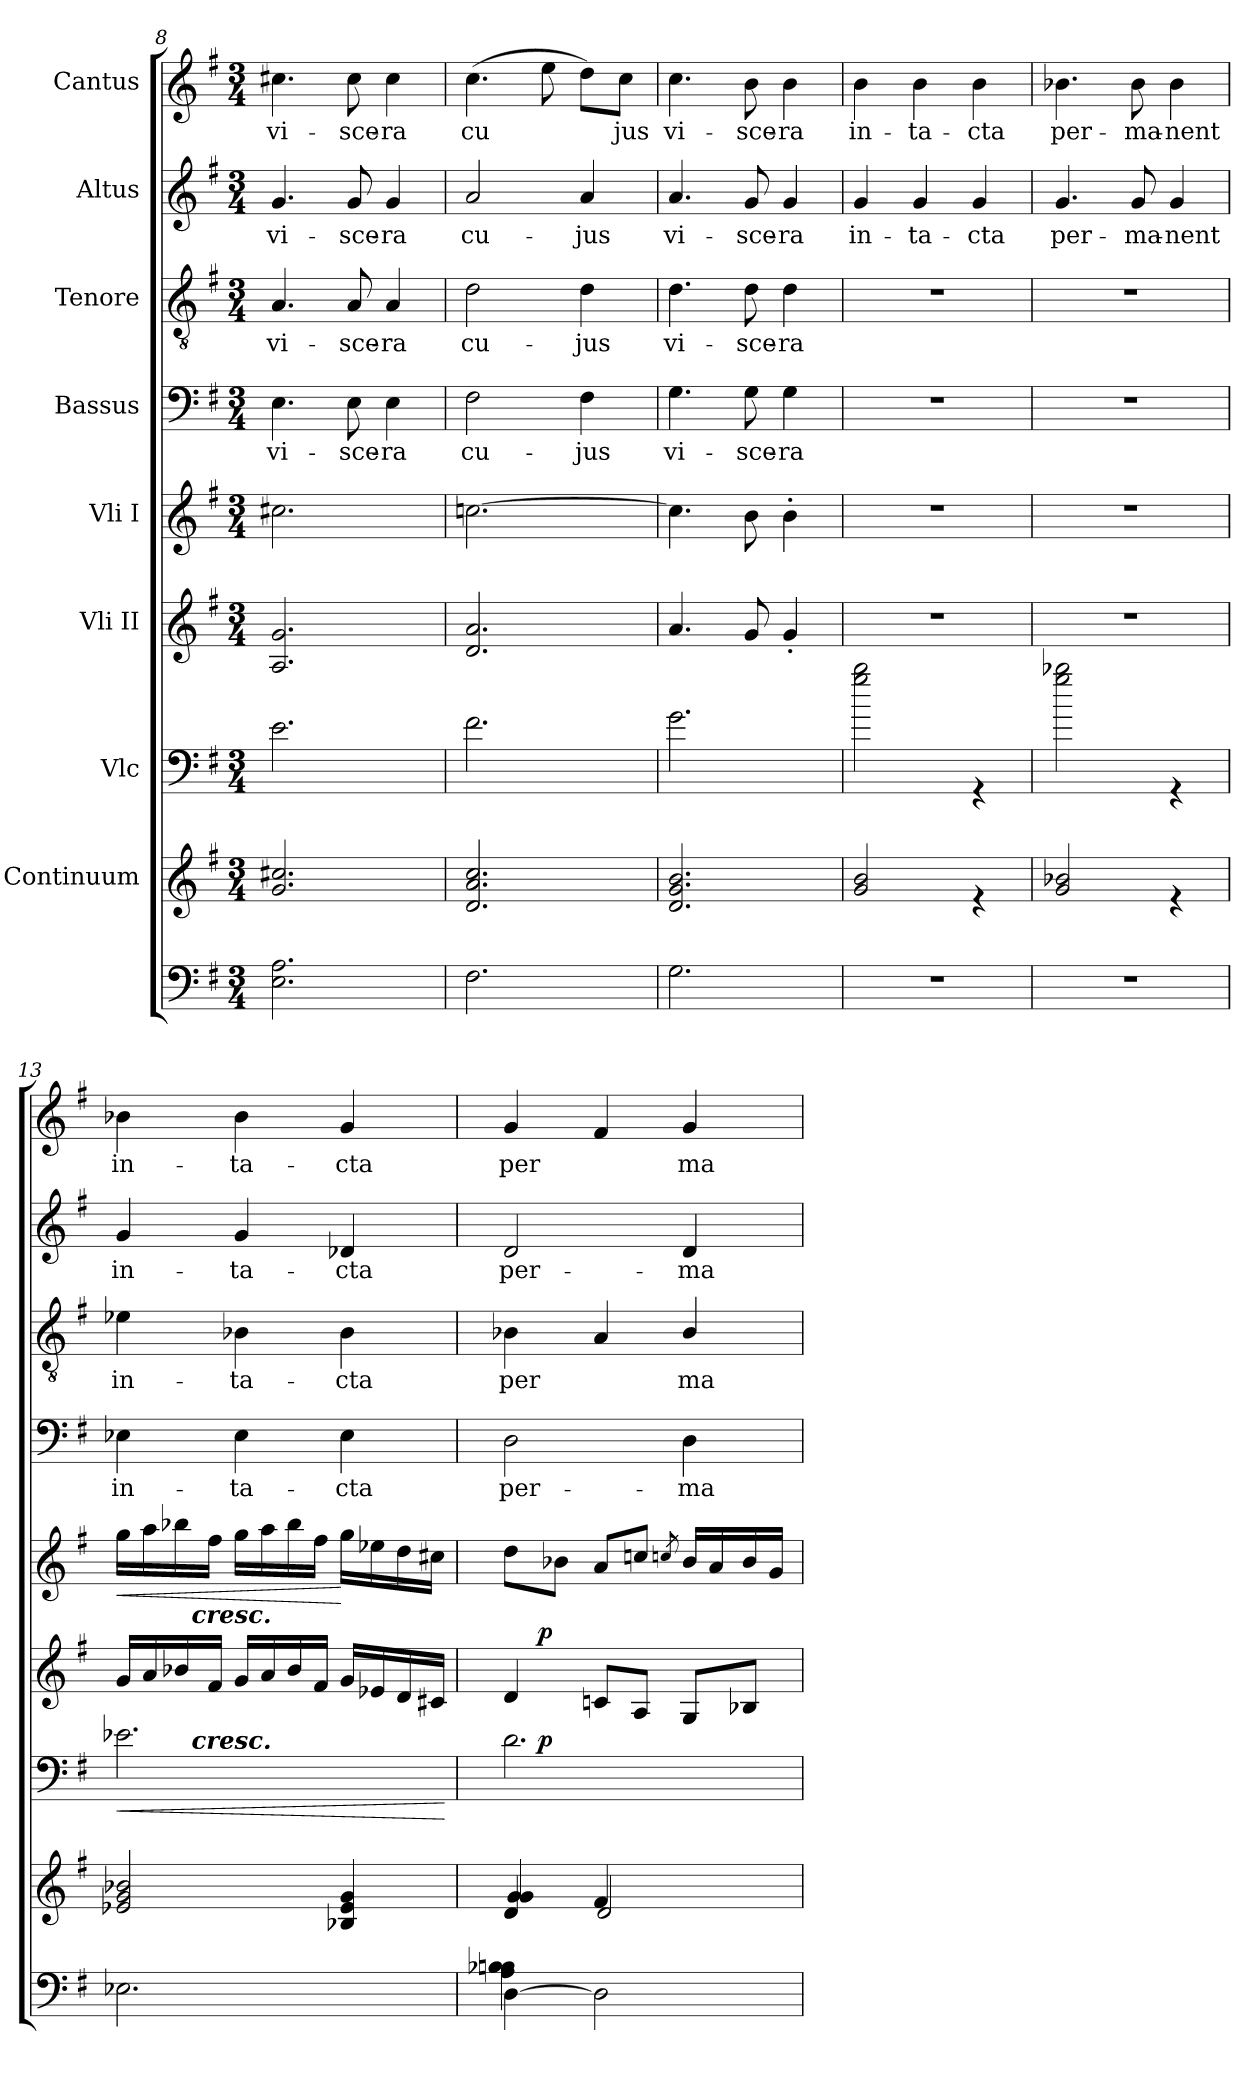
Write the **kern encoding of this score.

**kern	**kern	**kern	**dynam	**kern	**dynam	**kern	**dynam	**kern	**text	**kern	**text	**kern	**text	**kern	**text
*part9	*part8	*part7	*part7	*part6	*part6	*part5	*part5	*part4	*part4	*part3	*part3	*part2	*part2	*part1	*part1
*staff9	*staff8	*staff7	*staff7	*staff6	*staff6	*staff5	*staff5	*staff4	*staff4	*staff3	*staff3	*staff2	*staff2	*staff1	*staff1
*	*I"Continuum	*I"Vlc	*	*I"Vli II	*	*I"Vli I	*	*I"Bassus	*	*I"Tenore	*	*I"Altus	*	*I"Cantus	*
*clefF4	*clefG2	*clefF4	*	*clefG2	*	*clefG2	*	*clefF4	*	*clefGv2	*	*clefG2	*	*clefG2	*
*	*	*ITrd7c12	*	*	*	*	*	*	*	*	*	*	*	*	*
*k[f#]	*k[f#]	*k[f#]	*	*k[f#]	*	*k[f#]	*	*k[f#]	*	*k[f#]	*	*k[f#]	*	*k[f#]	*
*G:	*G:	*G:	*	*G:	*	*G:	*	*G:	*	*G:	*	*G:	*	*G:	*
*M3/4	*M3/4	*M3/4	*	*M3/4	*	*M3/4	*	*M3/4	*	*M3/4	*	*M3/4	*	*M3/4	*
=8	=8	=8	=8	=8	=8	=8	=8	=8	=8	=8	=8	=8	=8	=8	=8
!	!	!	!	!	!	!	!	!	!LO:LY:b	!	!LO:LY:b	!	!LO:LY:b	!	!LO:LY:b
2.E\ 2.A\	2.g/ 2.cc#X/	2.E\	.	2.A/ 2.g/	.	2.cc#X\	.	4.E\	vi-	4.A/	vi-	4.g/	vi-	4.cc#X\	vi-
!	!	!	!	!	!	!	!	!	!LO:LY:b	!	!LO:LY:b	!	!LO:LY:b	!	!LO:LY:b
.	.	.	.	.	.	.	.	8E\	-sce-	8A/	-sce-	8g/	-sce-	8cc#\	-sce-
!	!	!	!	!	!	!	!	!	!LO:LY:b	!	!LO:LY:b	!	!LO:LY:b	!	!LO:LY:b
.	.	.	.	.	.	.	.	4E\	-ra	4A/	-ra	4g/	-ra	4cc#\	-ra
=9	=9	=9	=9	=9	=9	=9	=9	=9	=9	=9	=9	=9	=9	=9	=9
!	!	!	!	!	!	!	!	!	!LO:LY:b	!	!LO:LY:b	!	!LO:LY:b	!	!LO:LY:b
2.F#\	2.d/ 2.a/ 2.cc/	2.F#\	.	2.d/ 2.a/	.	[>2.ccni\	.	2F#\	cu-	2d\	cu-	2a/	cu-	(>4.cc\	cu
.	.	.	.	.	.	.	.	.	.	.	.	.	.	8ee\	.
!	!	!	!	!	!	!	!	!	!LO:LY:b	!	!LO:LY:b	!	!LO:LY:b	!	!
.	.	.	.	.	.	.	.	4F#\	-jus	4d\	-jus	4a/	-jus	8dd\L)	.
!	!	!	!	!	!	!	!	!	!	!	!	!	!	!	!LO:LY:b
.	.	.	.	.	.	.	.	.	.	.	.	.	.	8cc\J	jus
=10	=10	=10	=10	=10	=10	=10	=10	=10	=10	=10	=10	=10	=10	=10	=10
!	!	!	!	!	!	!	!	!	!LO:LY:b	!	!LO:LY:b	!	!LO:LY:b	!	!LO:LY:b
2.G\	2.d/ 2.g/ 2.b/	2.G\	.	4.a/	.	4.cc\]	.	4.G\	vi-	4.d\	vi-	4.a/	vi-	4.cc\	vi-
!	!	!	!	!	!	!	!	!	!LO:LY:b	!	!LO:LY:b	!	!LO:LY:b	!	!LO:LY:b
.	.	.	.	8g/	.	8b\	.	8G\	-sce-	8d\	-sce-	8g/	-sce-	8b\	-sce-
!	!	!	!	!	!	!	!	!	!LO:LY:b	!	!LO:LY:b	!	!LO:LY:b	!	!LO:LY:b
.	.	.	.	4g'</	.	4b'>\	.	4G\	-ra	4d\	-ra	4g/	-ra	4b\	-ra
=11	=11	=11	=11	=11	=11	=11	=11	=11	=11	=11	=11	=11	=11	=11	=11
!	!	!	!	!	!	!	!	!	!	!	!	!	!LO:LY:b	!	!LO:LY:b
2.r	2g/ 2b/	2g\ 2b\	.	2.r	.	2.r	.	2.r	.	2.r	.	4g/	in-	4b\	in-
!	!	!	!	!	!	!	!	!	!	!	!	!	!LO:LY:b	!	!LO:LY:b
.	.	.	.	.	.	.	.	.	.	.	.	4g/	-ta-	4b\	-ta-
!	!	!	!	!	!	!	!	!	!	!	!	!	!LO:LY:b	!	!LO:LY:b
.	4re	4rGG	.	.	.	.	.	.	.	.	.	4g/	-cta	4b\	-cta
!!LO:LB:g=z
=12	=12	=12	=12	=12	=12	=12	=12	=12	=12	=12	=12	=12	=12	=12	=12
!	!	!	!	!	!	!	!	!	!	!	!	!	!LO:LY:b	!	!LO:LY:b
2.r	2g/ 2b-X/	2g\ 2b-X\	.	2.r	.	2.r	.	2.r	.	2.r	.	4.g/	per-	4.b-X\	per-
!	!	!	!	!	!	!	!	!	!	!	!	!	!LO:LY:b	!	!LO:LY:b
.	.	.	.	.	.	.	.	.	.	.	.	8g/	-ma-	8b-\	-ma-
!	!	!	!	!	!	!	!	!	!	!	!	!	!LO:LY:b	!	!LO:LY:b
.	4re	4rGG	.	.	.	.	.	.	.	.	.	4g/	-nent	4b-\	-nent
=13	=13	=13	=13	=13	=13	=13	=13	=13	=13	=13	=13	=13	=13	=13	=13
!	!	!	!LO:HP:b	!	!	!	!LO:HP:b	!	!LO:LY:b	!	!LO:LY:b	!	!LO:LY:b	!	!LO:LY:b
*	*	*^	*	*	*	*^	*	*	*	*	*	*	*	*	*
2.E-X\	2e-X/ 2g/ 2b-X/	2.E-X\	8ryy	<	16g/LL	.	16gg\LL	8ryy	<	4E-X\	in-	4e-X\	in-	4g/	in-	4b-X\	in-
.	.	.	.	.	16a/	.	16aa\	.	.	.	.	.	.	.	.	.	.
.	.	.	32ryy	.	16b-X/	.	16bb-X\	32ryy	.	.	.	.	.	.	.	.	.
!	!	!	!	!	!	!	!	!LO:TX:b:Bi:t=cresc.	!	!	!	!	!	!	!	!	!
!	!	!	!LO:TX:a:Bi:t=cresc.	!	!	!	!	!	!	!	!	!	!	!	!	!	!
.	.	.	2ryy	.	.	.	.	2ryy	.	.	.	.	.	.	.	.	.
.	.	.	.	.	16f#/JJ	.	16ff#\JJ	.	.	.	.	.	.	.	.	.	.
!	!	!	!	!	!	!	!	!	!	!	!LO:LY:b	!	!LO:LY:b	!	!LO:LY:b	!	!LO:LY:b
.	.	.	.	.	16g/LL	.	16gg\LL	.	.	4E-\	-ta-	4B-X\	-ta-	4g/	-ta-	4b-\	-ta-
.	.	.	.	.	16a/	.	16aa\	.	.	.	.	.	.	.	.	.	.
.	.	.	.	.	16b-/	.	16bb-\	.	.	.	.	.	.	.	.	.	.
.	.	.	.	.	16f#/JJ	.	16ff#\JJ	.	.	.	.	.	.	.	.	.	.
!	!	!	!	!	!	!	!	!	!	!	!LO:LY:b	!	!LO:LY:b	!	!LO:LY:b	!	!LO:LY:b
.	4B-X/ 4e-/ 4g/	.	.	.	16g/LL	.	16gg\LL	.	[	4E-\	-cta	4B-\	-cta	4d-X/	-cta	4g/	-cta
.	.	.	.	.	16e-X/	.	16ee-X\	.	.	.	.	.	.	.	.	.	.
.	.	.	.	.	16d/	.	16dd\	.	.	.	.	.	.	.	.	.	.
.	.	.	16.ryy	.	.	.	.	16.ryy	.	.	.	.	.	.	.	.	.
.	.	.	.	.	16c#X/JJ	.	16cc#X\JJ	.	.	.	.	.	.	.	.	.	.
.	.	.	.	[	.	.	.	.	.	.	.	.	.	.	.	.	.
=14	=14	=14	=14	=14	=14	=14	=14	=14	=14	=14	=14	=14	=14	=14	=14	=14	=14
*^	*^	*	*	*	*	*	*	*	*	*	*	*	*	*	*	*	*
!	!	!	!	!	!	!	!	!	!	!	!	!	!LO:LY:b	!	!LO:LY:b	!	!LO:LY:b	!	!LO:LY:b
*	*	*	*	*	*	*	*^	*	*v	*v	*	*	*	*	*	*	*	*	*
[>4D\	4A\ 4B-X\ 4B\	4d/	4g/ 4g/	2.D\	16.ryy	.	4d/	16.ryy	.	8dd\L	.	2D\	per-	4B-X\	per	2d/	per-	4g/	per
!	!	!	!	!	!	!LO:DY:a	!	!	!LO:DY:a	!	!	!	!	!	!	!	!	!	!
.	.	.	.	.	2ryy	p	.	2ryy	p	.	.	.	.	.	.	.	.	.	.
.	.	.	.	.	.	.	.	.	.	8b-X\J	.	.	.	.	.	.	.	.	.
2D\]	2ryy	4f#/	2d/	.	.	.	8cni/L	.	.	8a/L	.	.	.	4A/	.	.	.	4f#/	.
.	.	.	.	.	.	.	8A/J	.	.	8ccni/J	.	.	.	.	.	.	.	.	.
.	.	.	.	.	.	.	.	.	.	8qccn/	.	.	.	.	.	.	.	.	.
!	!	!	!	!	!	!	!	!	!	!	!	!	!LO:LY:b	!	!LO:LY:b	!	!LO:LY:b	!	!LO:LY:b
.	.	4ryy	.	.	.	.	8G/L	.	.	16b-/LL	.	4D\	-ma-	4B-/	ma-	4d/	-ma-	4g/	ma-
.	.	.	.	.	.	.	.	.	.	16a/	.	.	.	.	.	.	.	.	.
.	.	.	.	.	8ryy	.	.	8ryy	.	.	.	.	.	.	.	.	.	.	.
.	.	.	.	.	.	.	8B-X/J	.	.	16b-/	.	.	.	.	.	.	.	.	.
.	.	.	.	.	.	.	.	.	.	16g/JJ	.	.	.	.	.	.	.	.	.
.	.	.	.	.	32ryy	.	.	32ryy	.	.	.	.	.	.	.	.	.	.	.
*v	*v	*	*	*v	*v	*	*v	*v	*	*	*	*	*	*	*	*	*	*	*
*	*v	*v	*	*	*	*	*	*	*	*	*	*	*	*	*	*
=	=	=	=	=	=	=	=	=	=	=	=	=	=	=	=
*-	*-	*-	*-	*-	*-	*-	*-	*-	*-	*-	*-	*-	*-	*-	*-
